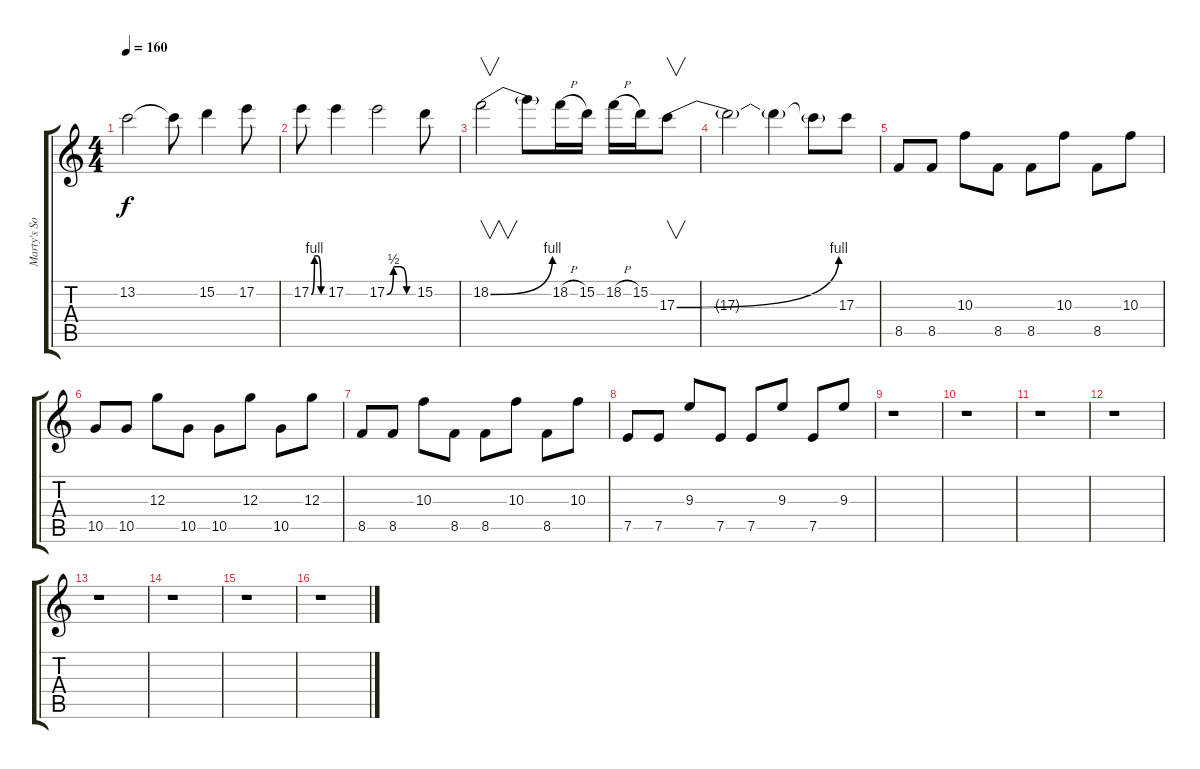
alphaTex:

\track ("Marty's Solo" "Marty's So") {instrument overdrivenguitar}
\staff {score tabs}
\tuning (E4 B3 G3 D3 A2 E2) {hide}
\ts (4 4)
\tempo 160
\clef g2
\ks c
13.2{t}.2{dy f} 13.2{t}.8 15.2.4 17.2.8 |
17.2{be (custom 0 0 15 4 30 4 45 0 60 0)}.8 17.2.4 17.2{be (custom 0 0 15 2 30 2 45 0 60 0)}.2 15.2.8 |
18.2{be (bend 0 0 60 4)}.2{v} 18.2{t}.8 18.2{h}.16 15.2.16 18.2{h}.16 15.2.16 17.3{be (bend 0 0 60 4)}.8{v} |
17.3{t}.2 17.3{t}.4 17.3{t}.8 17.3.8 |
8.5.8 8.5.8 10.3.8 8.5.8 8.5.8 10.3.8 8.5.8 10.3.8 |
10.5.8 10.5.8 12.3.8 10.5.8 10.5.8 12.3.8 10.5.8 12.3.8 |
8.5.8 8.5.8 10.3.8 8.5.8 8.5.8 10.3.8 8.5.8 10.3.8 |
7.5.8 7.5.8 9.3.8 7.5.8 7.5.8 9.3.8 7.5.8 9.3.8 |
r.1 |
r.1 |
r.1 |
r.1 |
r.1 |
r.1 |
r.1 |
r.1
